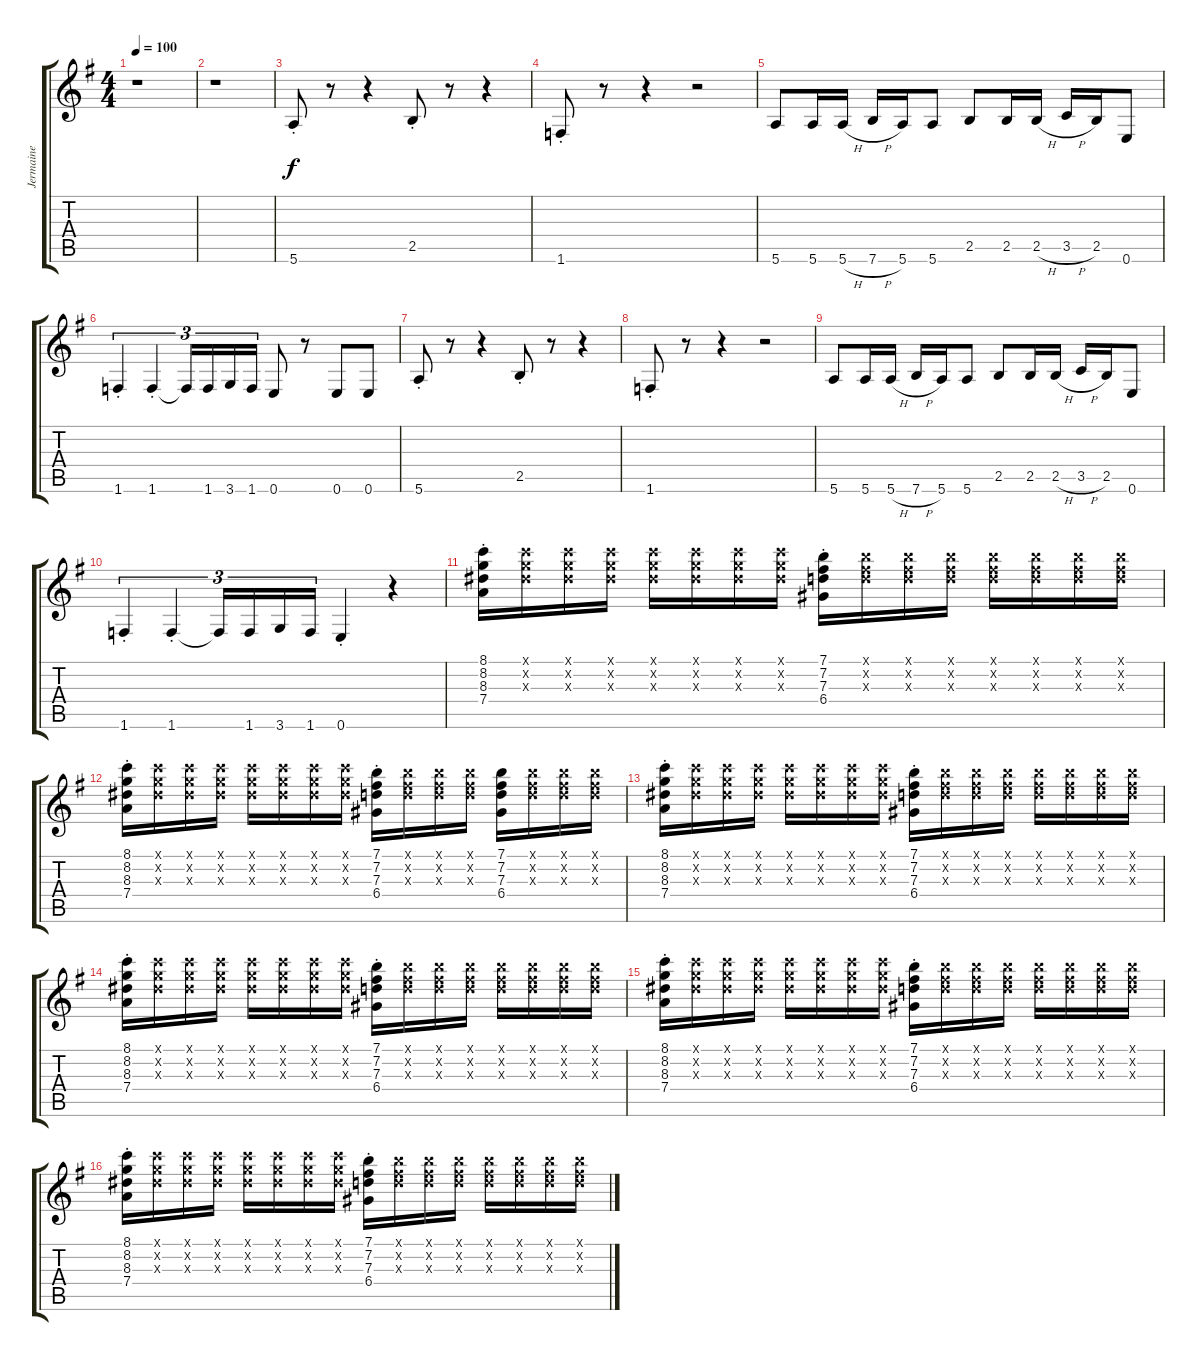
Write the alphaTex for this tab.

\track ("Jermaine" "Jermaine") {instrument acousticguitarnylon}
\staff {score tabs}
\tuning (E4 B3 G3 D3 A2 E2) {hide}
\ts (4 4)
\tempo 100
\clef g2
\ks g
r.1{dy f} |
r.1 |
5.6{st}.8 r.8 r.4 2.5{st}.8 r.8 r.4 |
1.6{st}.8 r.8 r.4 r.2 |
5.6.8 5.6.16 5.6{h}.16 7.6{h}.16 5.6.16 5.6.8 2.5.8 2.5.16 2.5{h}.16 3.5{h}.16 2.5.16 0.6.8 |
1.6{st}.4{tu (3 2)} 1.6{st}.4{tu (3 2)} 1.6{t}.16{tu (3 2)} 1.6.16{tu (3 2)} 3.6.16{tu (3 2)} 1.6.16{tu (3 2)} 0.6.8 r.8 0.6.8 0.6.8 |
5.6{st}.8 r.8 r.4 2.5{st}.8 r.8 r.4 |
1.6{st}.8 r.8 r.4 r.2 |
5.6.8 5.6.16 5.6{h}.16 7.6{h}.16 5.6.16 5.6.8 2.5.8 2.5.16 2.5{h}.16 3.5{h}.16 2.5.16 0.6.8 |
1.6{st}.4{tu (3 2)} 1.6{st}.4{tu (3 2)} 1.6{t}.16{tu (3 2)} 1.6.16{tu (3 2)} 3.6.16{tu (3 2)} 1.6.16{tu (3 2)} 0.6{st}.4 r.4 |
(8.1{st} 8.2{st} 8.3{st} 7.4{st}).16 (8.1{x} 8.2{x} 8.3{x}).16 (8.1{x} 8.2{x} 8.3{x}).16 (8.1{x} 8.2{x} 8.3{x}).16 (8.1{x} 8.2{x} 8.3{x}).16 (8.1{x} 8.2{x} 8.3{x}).16 (8.1{x} 8.2{x} 8.3{x}).16 (8.1{x} 8.2{x} 8.3{x}).16 (7.1{st} 7.2{st} 7.3{st} 6.4{st}).16 (7.1{x} 7.2{x} 7.3{x}).16 (7.1{x} 7.2{x} 7.3{x}).16 (7.1{x} 7.2{x} 7.3{x}).16 (7.1{x} 7.2{x} 7.3{x}).16 (7.1{x} 7.2{x} 7.3{x}).16 (7.1{x} 7.2{x} 7.3{x}).16 (7.1{x} 7.2{x} 7.3{x}).16 |
(8.1{st} 8.2{st} 8.3{st} 7.4{st}).16 (8.1{x} 8.2{x} 8.3{x}).16 (8.1{x} 8.2{x} 8.3{x}).16 (8.1{x} 8.2{x} 8.3{x}).16 (8.1{x} 8.2{x} 8.3{x}).16 (8.1{x} 8.2{x} 8.3{x}).16 (8.1{x} 8.2{x} 8.3{x}).16 (8.1{x} 8.2{x} 8.3{x}).16 (7.1{st} 7.2{st} 7.3{st} 6.4{st}).16 (7.1{x} 7.2{x} 7.3{x}).16 (7.1{x} 7.2{x} 7.3{x}).16 (7.1{x} 7.2{x} 7.3{x}).16 (7.1 7.2 7.3 6.4).16 (7.1{x} 7.2{x} 7.3{x}).16 (7.1{x} 7.2{x} 7.3{x}).16 (7.1{x} 7.2{x} 7.3{x}).16 |
(8.1{st} 8.2{st} 8.3{st} 7.4{st}).16 (8.1{x} 8.2{x} 8.3{x}).16 (8.1{x} 8.2{x} 8.3{x}).16 (8.1{x} 8.2{x} 8.3{x}).16 (8.1{x} 8.2{x} 8.3{x}).16 (8.1{x} 8.2{x} 8.3{x}).16 (8.1{x} 8.2{x} 8.3{x}).16 (8.1{x} 8.2{x} 8.3{x}).16 (7.1{st} 7.2{st} 7.3{st} 6.4{st}).16 (7.1{x} 7.2{x} 7.3{x}).16 (7.1{x} 7.2{x} 7.3{x}).16 (7.1{x} 7.2{x} 7.3{x}).16 (7.1{x} 7.2{x} 7.3{x}).16 (7.1{x} 7.2{x} 7.3{x}).16 (7.1{x} 7.2{x} 7.3{x}).16 (7.1{x} 7.2{x} 7.3{x}).16 |
(8.1{st} 8.2{st} 8.3{st} 7.4{st}).16 (8.1{x} 8.2{x} 8.3{x}).16 (8.1{x} 8.2{x} 8.3{x}).16 (8.1{x} 8.2{x} 8.3{x}).16 (8.1{x} 8.2{x} 8.3{x}).16 (8.1{x} 8.2{x} 8.3{x}).16 (8.1{x} 8.2{x} 8.3{x}).16 (8.1{x} 8.2{x} 8.3{x}).16 (7.1{st} 7.2{st} 7.3{st} 6.4{st}).16 (7.1{x} 7.2{x} 7.3{x}).16 (7.1{x} 7.2{x} 7.3{x}).16 (7.1{x} 7.2{x} 7.3{x}).16 (7.1{x} 7.2{x} 7.3{x}).16 (7.1{x} 7.2{x} 7.3{x}).16 (7.1{x} 7.2{x} 7.3{x}).16 (7.1{x} 7.2{x} 7.3{x}).16 |
(8.1{st} 8.2{st} 8.3{st} 7.4{st}).16 (8.1{x} 8.2{x} 8.3{x}).16 (8.1{x} 8.2{x} 8.3{x}).16 (8.1{x} 8.2{x} 8.3{x}).16 (8.1{x} 8.2{x} 8.3{x}).16 (8.1{x} 8.2{x} 8.3{x}).16 (8.1{x} 8.2{x} 8.3{x}).16 (8.1{x} 8.2{x} 8.3{x}).16 (7.1{st} 7.2{st} 7.3{st} 6.4{st}).16 (7.1{x} 7.2{x} 7.3{x}).16 (7.1{x} 7.2{x} 7.3{x}).16 (7.1{x} 7.2{x} 7.3{x}).16 (7.1{x} 7.2{x} 7.3{x}).16 (7.1{x} 7.2{x} 7.3{x}).16 (7.1{x} 7.2{x} 7.3{x}).16 (7.1{x} 7.2{x} 7.3{x}).16 |
(8.1{st} 8.2{st} 8.3{st} 7.4{st}).16 (8.1{x} 8.2{x} 8.3{x}).16 (8.1{x} 8.2{x} 8.3{x}).16 (8.1{x} 8.2{x} 8.3{x}).16 (8.1{x} 8.2{x} 8.3{x}).16 (8.1{x} 8.2{x} 8.3{x}).16 (8.1{x} 8.2{x} 8.3{x}).16 (8.1{x} 8.2{x} 8.3{x}).16 (7.1{st} 7.2{st} 7.3{st} 6.4{st}).16 (7.1{x} 7.2{x} 7.3{x}).16 (7.1{x} 7.2{x} 7.3{x}).16 (7.1{x} 7.2{x} 7.3{x}).16 (7.1{x} 7.2{x} 7.3{x}).16 (7.1{x} 7.2{x} 7.3{x}).16 (7.1{x} 7.2{x} 7.3{x}).16 (7.1{x} 7.2{x} 7.3{x}).16
